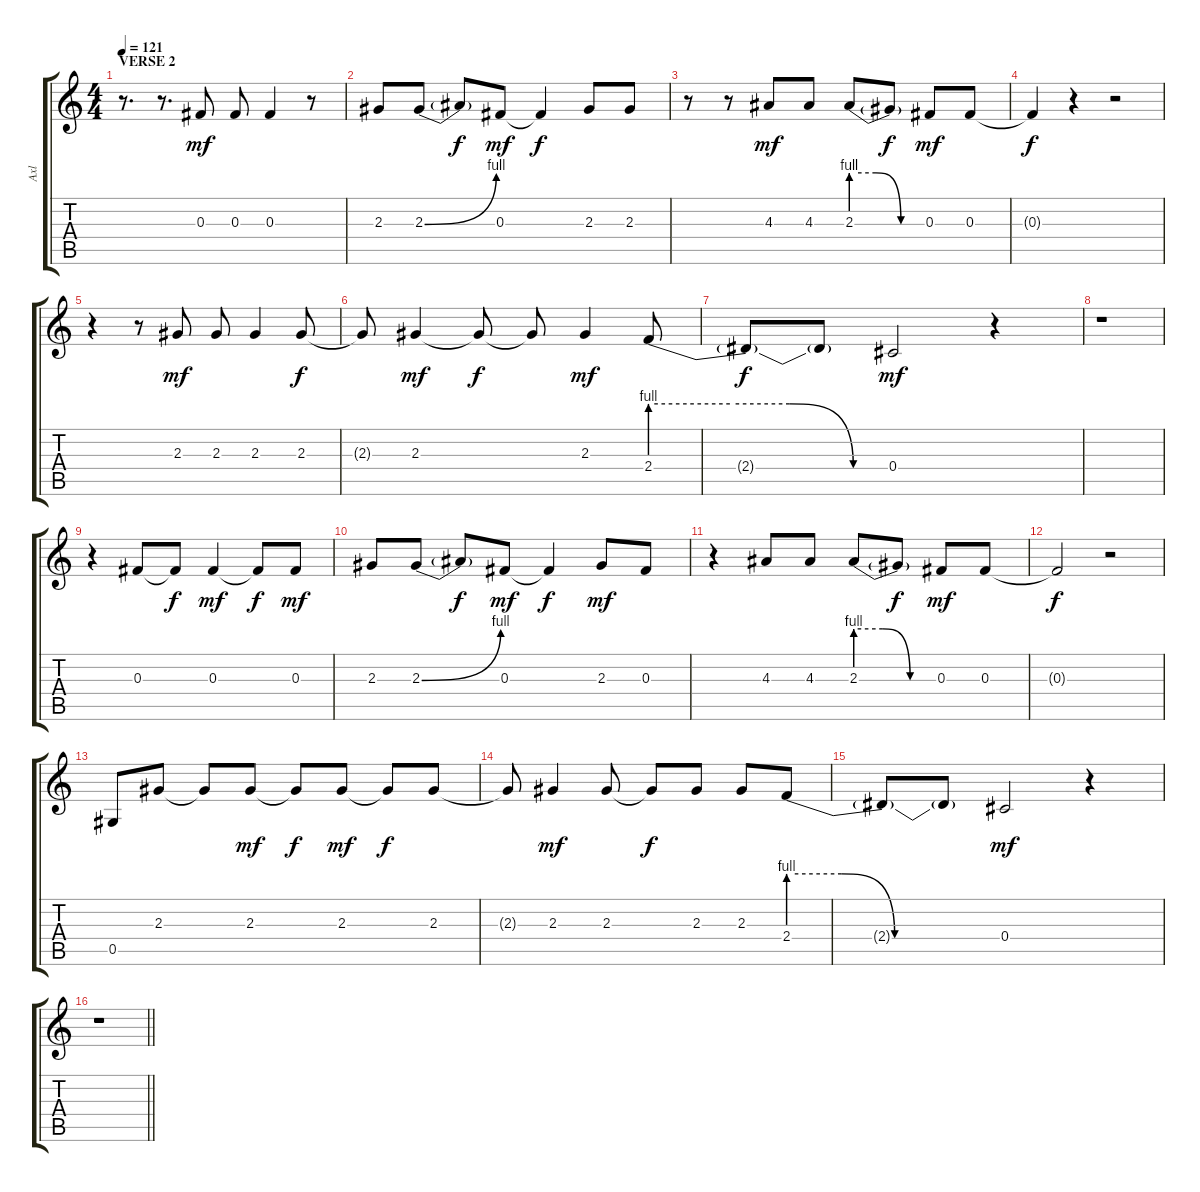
\track ("Axl" "Axl") {instrument electricguitarclean}
\staff {score tabs}
\tuning (Eb4 Bb3 Gb3 Db3 Ab2 Eb2) {hide}
\ts (4 4)
\section ("" "VERSE 2")
\tempo 121
\clef g2
\ks c
r.8{d dy f} r.8{d} 0.3.8{dy mf} 0.3.8 0.3.4 r.8 |
2.3.8 2.3{be (bend 0 0 60 4)}.8 2.3{t}.8{dy f} 0.3.8{dy mf} 0.3{t}.4{dy f} 2.3.8 2.3.8 |
r.8 r.8 4.3.8{dy mf} 4.3.8 2.3{be (custom 0 4 20 4 40 0 60 0)}.8 2.3{t}.8{dy f} 0.3.8{dy mf} 0.3.8 |
0.3{t}.4{dy f} r.4 r.2 |
r.4 r.8 2.3.8{dy mf} 2.3.8 2.3.4 2.3.8{dy f} |
2.3{t}.8 2.3.4{dy mf} 2.3{t}.8{dy f} 2.3{t}.8 2.3.4{dy mf} 2.4{be (custom 0 4 20 4 35 4 51 0 60 0)}.8 |
2.4{t}.8{dy f} 2.4{t}.8 0.4.2{dy mf} r.4 |
r.1 |
r.4 0.3.8 0.3{t}.8{dy f} 0.3.4{dy mf} 0.3{t}.8{dy f} 0.3.8{dy mf} |
2.3.8 2.3{be (bend 0 0 60 4)}.8 2.3{t}.8{dy f} 0.3.8{dy mf} 0.3{t}.4{dy f} 2.3.8{dy mf} 0.3.8 |
r.4 4.3.8 4.3.8 2.3{be (custom 0 4 20 4 40 0 60 0)}.8 2.3{t}.8{dy f} 0.3.8{dy mf} 0.3.8 |
0.3{t}.2{dy f} r.2 |
0.5.8 2.3.8 2.3{t}.8 2.3.8{dy mf} 2.3{t}.8{dy f} 2.3.8{dy mf} 2.3{t}.8{dy f} 2.3.8 |
2.3{t}.8 2.3.4{dy mf} 2.3.8 2.3{t}.8{dy f} 2.3.8 2.3.8 2.4{be (custom 0 4 15 4 30 0 60 0)}.8 |
2.4{t}.8 2.4{t}.8 0.4.2{dy mf} r.4 |
\barLineRight lightlight
r.1
